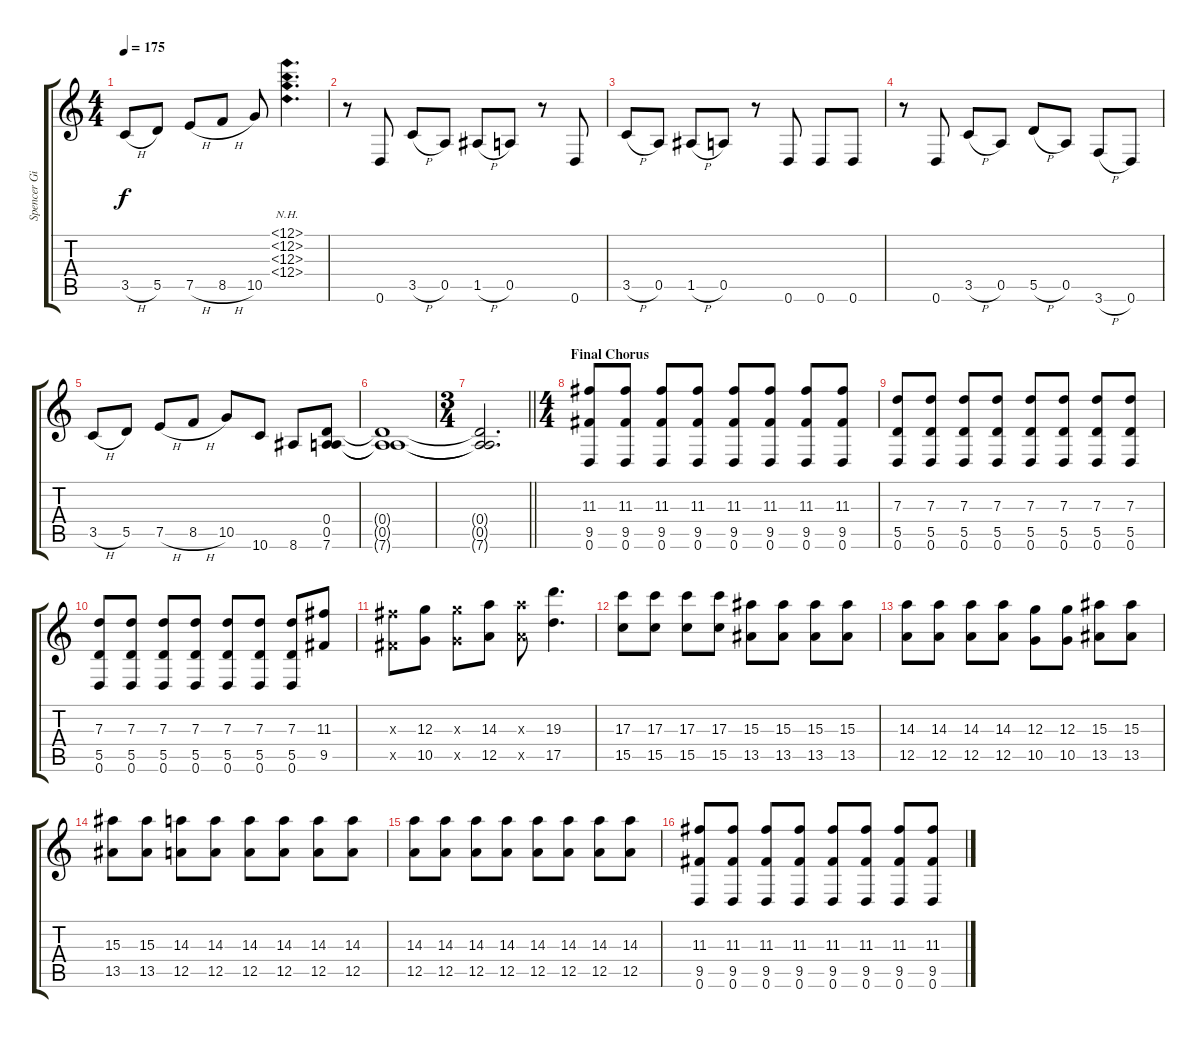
\track ("Spencer Gill - Guitar" "Spencer Gi") {instrument overdrivenguitar}
\staff {score tabs}
\tuning (E4 B3 G3 D3 A2 D2) {hide}
\ts (4 4)
\tempo 175
\clef g2
\ks c
3.5{h}.8{dy f} 5.5.8 7.5{h}.8 8.5{h}.8 10.5.8 (12.1{nh} 12.2{nh} 12.3{nh} 12.4{nh}).4{d} |
r.8 0.6.8 3.5{h}.8 0.5.8 1.5{h}.8 0.5.8 r.8 0.6.8 |
3.5{h}.8 0.5.8 1.5{h}.8 0.5.8 r.8 0.6.8 0.6.8 0.6.8 |
r.8 0.6.8 3.5{h}.8 0.5.8 5.5{h}.8 0.5.8 3.6{h}.8 0.6.8 |
3.5{h}.8 5.5.8 7.5{h}.8 8.5{h}.8 10.5.8 10.6.8 8.6.8 (0.4 0.5 7.6).8 |
(0.4{t} 0.5{t} 7.6{t}).1 |
\ts (3 4)
\barLineRight lightlight
(0.4{t} 0.5{t} 7.6{t}).2{d} |
\ts (4 4)
\section ("" "Final Chorus")
(11.3 9.5 0.6).8 (11.3 9.5 0.6).8 (11.3 9.5 0.6).8 (11.3 9.5 0.6).8 (11.3 9.5 0.6).8 (11.3 9.5 0.6).8 (11.3 9.5 0.6).8 (11.3 9.5 0.6).8 |
(7.3 5.5 0.6).8 (7.3 5.5 0.6).8 (7.3 5.5 0.6).8 (7.3 5.5 0.6).8 (7.3 5.5 0.6).8 (7.3 5.5 0.6).8 (7.3 5.5 0.6).8 (7.3 5.5 0.6).8 |
(7.3 5.5 0.6).8 (7.3 5.5 0.6).8 (7.3 5.5 0.6).8 (7.3 5.5 0.6).8 (7.3 5.5 0.6).8 (7.3 5.5 0.6).8 (7.3 5.5 0.6).8 (11.3 9.5).8 |
(11.3{x} 9.5{x}).8 (12.3 10.5).8 (12.3{x} 10.5{x}).8 (14.3 12.5).8 (14.3{x} 12.5{x}).8 (19.3 17.5).4{d} |
(17.3 15.5).8 (17.3 15.5).8 (17.3 15.5).8 (17.3 15.5).8 (15.3 13.5).8 (15.3 13.5).8 (15.3 13.5).8 (15.3 13.5).8 |
(14.3 12.5).8 (14.3 12.5).8 (14.3 12.5).8 (14.3 12.5).8 (12.3 10.5).8 (12.3 10.5).8 (15.3 13.5).8 (15.3 13.5).8 |
(15.3 13.5).8 (15.3 13.5).8 (14.3 12.5).8 (14.3 12.5).8 (14.3 12.5).8 (14.3 12.5).8 (14.3 12.5).8 (14.3 12.5).8 |
(14.3 12.5).8 (14.3 12.5).8 (14.3 12.5).8 (14.3 12.5).8 (14.3 12.5).8 (14.3 12.5).8 (14.3 12.5).8 (14.3 12.5).8 |
(11.3 9.5 0.6).8 (11.3 9.5 0.6).8 (11.3 9.5 0.6).8 (11.3 9.5 0.6).8 (11.3 9.5 0.6).8 (11.3 9.5 0.6).8 (11.3 9.5 0.6).8 (11.3 9.5 0.6).8
